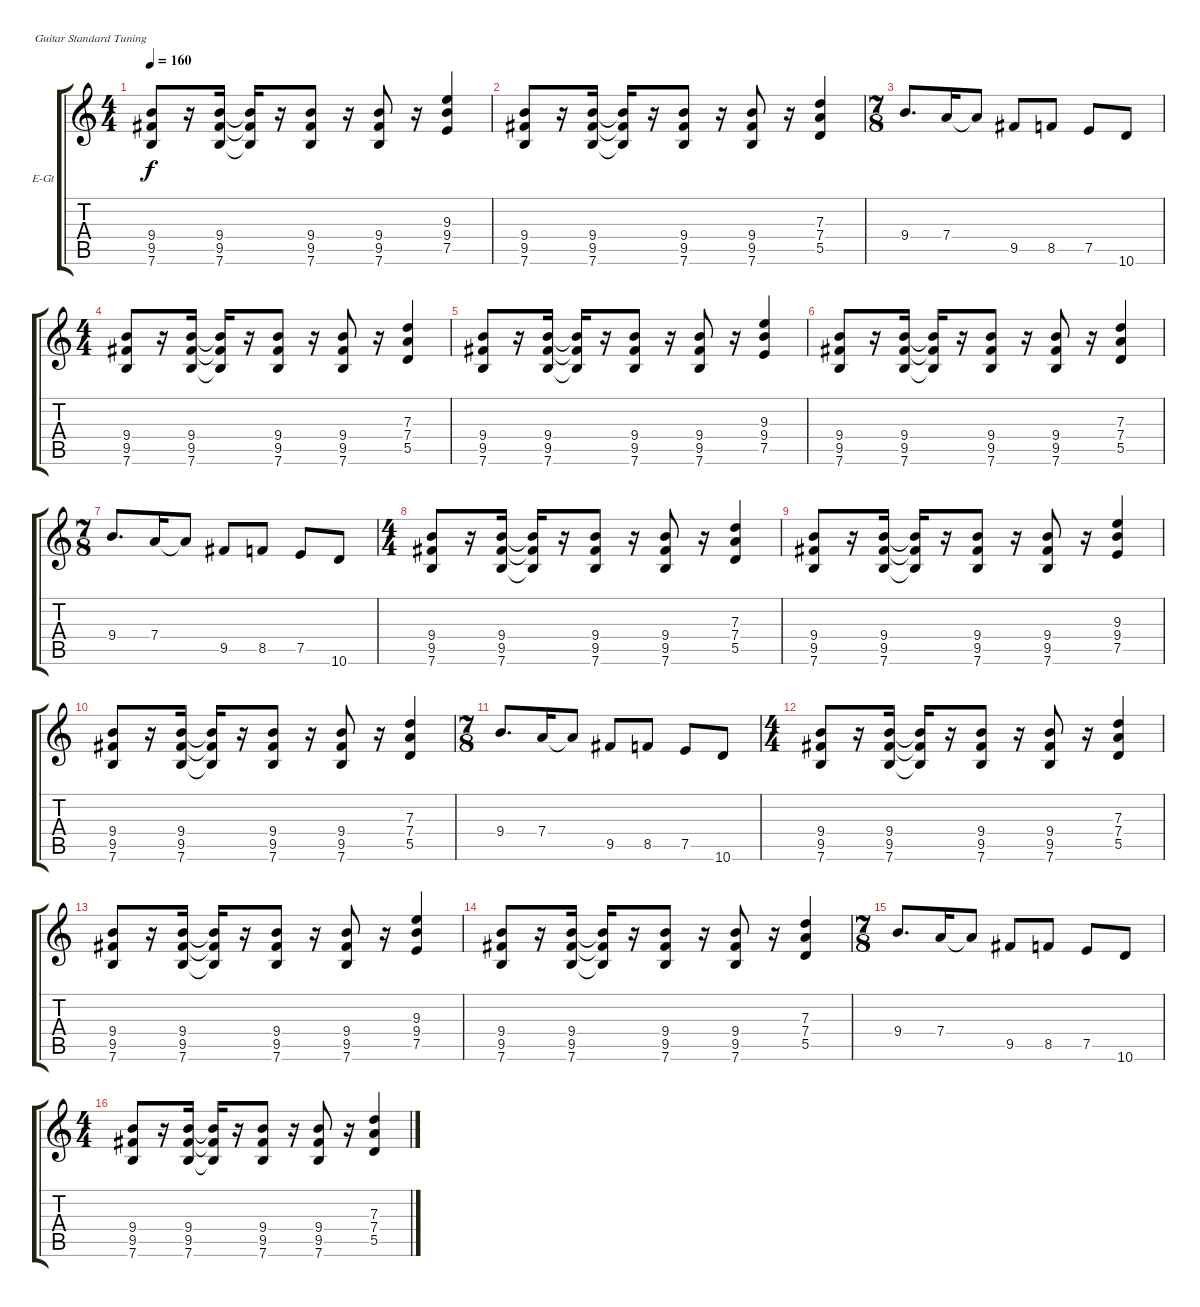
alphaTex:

\bracketExtendMode groupsimilarinstruments
\firstSystemTrackNameOrientation horizontal
\otherSystemsTrackNameOrientation horizontal
\track ("Gtr. II Rhytm" "E-Gt") {instrument overdrivenguitar}
\staff {score tabs}
\tuning (E4 B3 G3 D3 A2 E2)
\ts (4 4)
\tempo 160
\clef g2
\ks c
(9.4 9.5 7.6).8{dy f} r.16 (9.4 9.5 7.6).16 (9.4{t} 9.5{t} 7.6{t}).16 r.16 (9.4 9.5 7.6).8 r.16 (9.4 9.5 7.6).8 r.16 (9.3 9.4 7.5).4 |
(9.4 9.5 7.6).8 r.16 (9.4 9.5 7.6).16 (9.4{t} 9.5{t} 7.6{t}).16 r.16 (9.4 9.5 7.6).8 r.16 (9.4 9.5 7.6).8 r.16 (7.3 7.4 5.5).4 |
\ts (7 8)
\beaming (8 3 2 2)
9.4.8{d} 7.4.16 7.4{t}.8 9.5.8 8.5.8 7.5.8 10.6.8 |
\ts (4 4)
\beaming (8 2 2 2 2)
(9.4 9.5 7.6).8 r.16 (9.4 9.5 7.6).16 (9.4{t} 9.5{t} 7.6{t}).16 r.16 (9.4 9.5 7.6).8 r.16 (9.4 9.5 7.6).8 r.16 (7.3 7.4 5.5).4 |
(9.4 9.5 7.6).8 r.16 (9.4 9.5 7.6).16 (9.4{t} 9.5{t} 7.6{t}).16 r.16 (9.4 9.5 7.6).8 r.16 (9.4 9.5 7.6).8 r.16 (9.3 9.4 7.5).4 |
(9.4 9.5 7.6).8 r.16 (9.4 9.5 7.6).16 (9.4{t} 9.5{t} 7.6{t}).16 r.16 (9.4 9.5 7.6).8 r.16 (9.4 9.5 7.6).8 r.16 (7.3 7.4 5.5).4 |
\ts (7 8)
\beaming (8 3 2 2)
9.4.8{d} 7.4.16 7.4{t}.8 9.5.8 8.5.8 7.5.8 10.6.8 |
\ts (4 4)
\beaming (8 2 2 2 2)
(9.4 9.5 7.6).8 r.16 (9.4 9.5 7.6).16 (9.4{t} 9.5{t} 7.6{t}).16 r.16 (9.4 9.5 7.6).8 r.16 (9.4 9.5 7.6).8 r.16 (7.3 7.4 5.5).4 |
(9.4 9.5 7.6).8 r.16 (9.4 9.5 7.6).16 (9.4{t} 9.5{t} 7.6{t}).16 r.16 (9.4 9.5 7.6).8 r.16 (9.4 9.5 7.6).8 r.16 (9.3 9.4 7.5).4 |
(9.4 9.5 7.6).8 r.16 (9.4 9.5 7.6).16 (9.4{t} 9.5{t} 7.6{t}).16 r.16 (9.4 9.5 7.6).8 r.16 (9.4 9.5 7.6).8 r.16 (7.3 7.4 5.5).4 |
\ts (7 8)
\beaming (8 3 2 2)
9.4.8{d} 7.4.16 7.4{t}.8 9.5.8 8.5.8 7.5.8 10.6.8 |
\ts (4 4)
\beaming (8 2 2 2 2)
(9.4 9.5 7.6).8 r.16 (9.4 9.5 7.6).16 (9.4{t} 9.5{t} 7.6{t}).16 r.16 (9.4 9.5 7.6).8 r.16 (9.4 9.5 7.6).8 r.16 (7.3 7.4 5.5).4 |
(9.4 9.5 7.6).8 r.16 (9.4 9.5 7.6).16 (9.4{t} 9.5{t} 7.6{t}).16 r.16 (9.4 9.5 7.6).8 r.16 (9.4 9.5 7.6).8 r.16 (9.3 9.4 7.5).4 |
(9.4 9.5 7.6).8 r.16 (9.4 9.5 7.6).16 (9.4{t} 9.5{t} 7.6{t}).16 r.16 (9.4 9.5 7.6).8 r.16 (9.4 9.5 7.6).8 r.16 (7.3 7.4 5.5).4 |
\ts (7 8)
\beaming (8 3 2 2)
9.4.8{d} 7.4.16 7.4{t}.8 9.5.8 8.5.8 7.5.8 10.6.8 |
\ts (4 4)
\beaming (8 2 2 2 2)
(9.4 9.5 7.6).8 r.16 (9.4 9.5 7.6).16 (9.4{t} 9.5{t} 7.6{t}).16 r.16 (9.4 9.5 7.6).8 r.16 (9.4 9.5 7.6).8 r.16 (7.3 7.4 5.5).4
